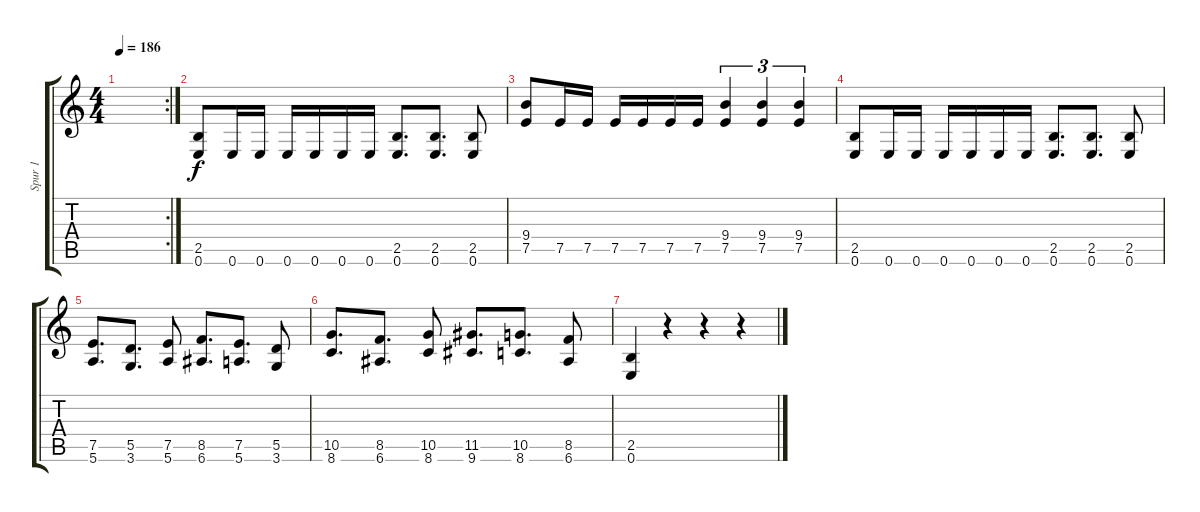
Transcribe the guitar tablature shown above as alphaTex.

\track ("Spur 1" "Spur 1") {instrument overdrivenguitar}
\staff {score tabs}
\tuning (E4 B3 G3 D3 A2 E2) {hide}
\rc 2
\ts (4 4)
\tempo 186
\clef g2
\ks c
|
(2.5 0.6).8 0.6.16 0.6.16 0.6.16 0.6.16 0.6.16 0.6.16 (2.5 0.6).8{d} (2.5 0.6).8{d} (2.5 0.6).8 |
(9.4 7.5).8 7.5.16 7.5.16 7.5.16 7.5.16 7.5.16 7.5.16 (9.4 7.5).4{tu (3 2)} (9.4 7.5).4{tu (3 2)} (9.4 7.5).4{tu (3 2)} |
(2.5 0.6).8 0.6.16 0.6.16 0.6.16 0.6.16 0.6.16 0.6.16 (2.5 0.6).8{d} (2.5 0.6).8{d} (2.5 0.6).8 |
(7.5 5.6).8{d} (5.5 3.6).8{d} (7.5 5.6).8 (8.5 6.6).8{d} (7.5 5.6).8{d} (5.5 3.6).8 |
(10.5 8.6).8{d} (8.5 6.6).8{d} (10.5 8.6).8 (11.5 9.6).8{d} (10.5 8.6).8{d} (8.5 6.6).8 |
(2.5 0.6).4 r.4 r.4 r.4
